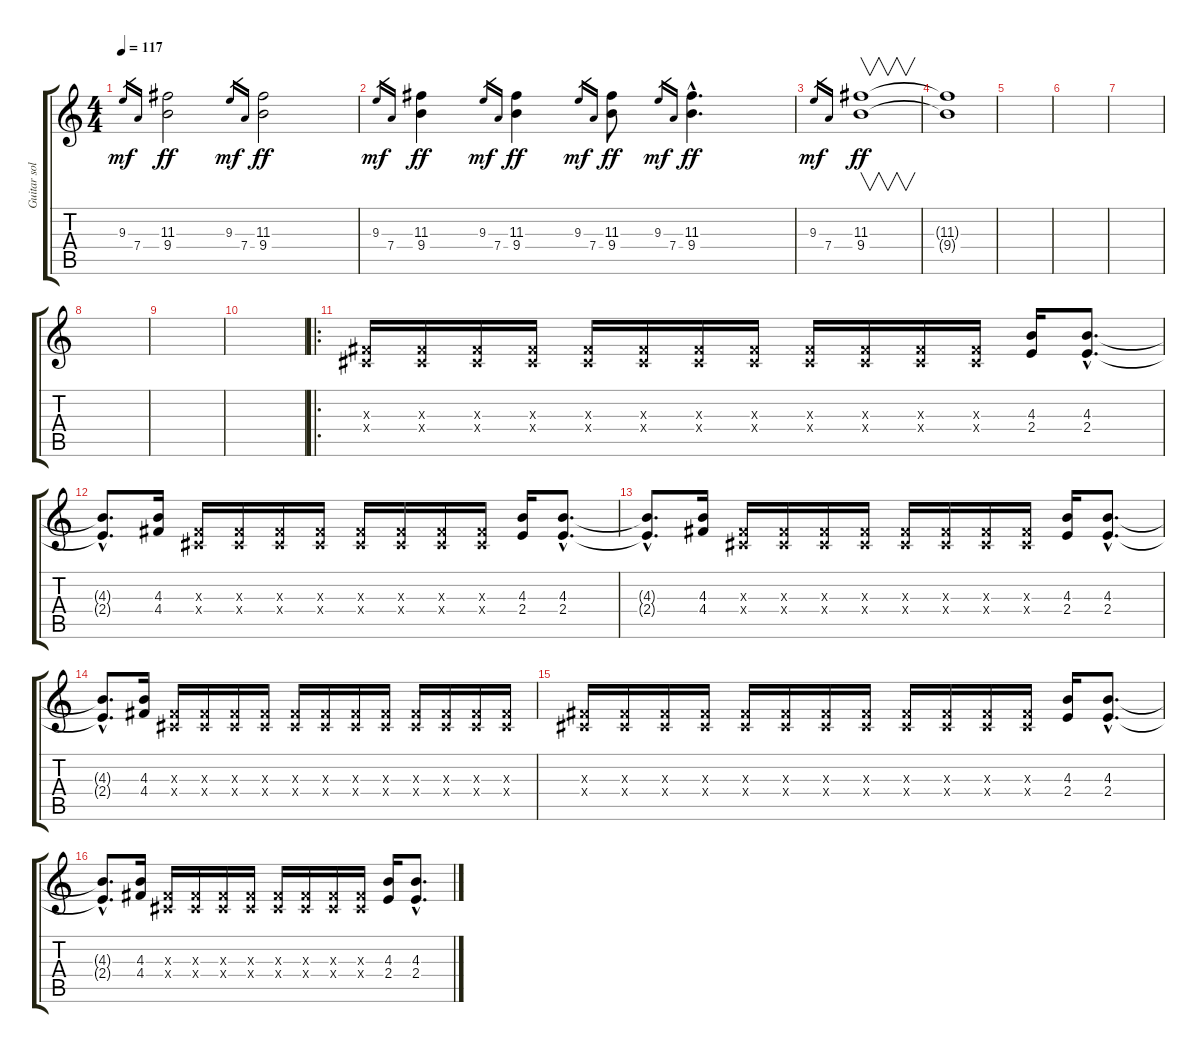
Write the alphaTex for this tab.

\track ("Guitar solo" "Guitar sol") {instrument distortionguitar}
\staff {score tabs}
\tuning (E4 B3 G3 D3 A2 E2) {hide}
\ts (4 4)
\tempo 117
\clef g2
\ks c
9.3.16{gr dy mf} 7.4.16{gr} (11.3 9.4).2{dy ff} 9.3.16{gr dy mf} 7.4.16{gr} (11.3 9.4).2{dy ff} |
9.3.16{gr dy mf} 7.4.16{gr} (11.3 9.4).4{dy ff} 9.3.16{gr dy mf} 7.4.16{gr} (11.3 9.4).4{dy ff} 9.3.16{gr dy mf} 7.4.16{gr} (11.3 9.4).8{dy ff} 9.3.16{gr dy mf} 7.4.16{gr} (11.3{hac} 9.4{hac}).4{d dy ff} |
9.3.16{gr dy mf} 7.4.16{gr} (11.3 9.4).1{v dy ff} |
(11.3{t} 9.4{t}).1 |
|
|
|
|
|
|
\ro
(-1.3{x} -1.4{x}).16 (-1.3{x} -1.4{x}).16 (-1.3{x} -1.4{x}).16 (-1.3{x} -1.4{x}).16 (-1.3{x} -1.4{x}).16 (-1.3{x} -1.4{x}).16 (-1.3{x} -1.4{x}).16 (-1.3{x} -1.4{x}).16 (-1.3{x} -1.4{x}).16 (-1.3{x} -1.4{x}).16 (-1.3{x} -1.4{x}).16 (-1.3{x} -1.4{x}).16 (4.3 2.4).16 (4.3{hac} 2.4{hac}).8{d} |
(4.3{hac t} 2.4{hac t}).8{d} (4.3 4.4).16 (-1.3{x} -1.4{x}).16 (-1.3{x} -1.4{x}).16 (-1.3{x} -1.4{x}).16 (-1.3{x} -1.4{x}).16 (-1.3{x} -1.4{x}).16 (-1.3{x} -1.4{x}).16 (-1.3{x} -1.4{x}).16 (-1.3{x} -1.4{x}).16 (4.3 2.4).16 (4.3{hac} 2.4{hac}).8{d} |
(4.3{hac t} 2.4{hac t}).8{d} (4.3 4.4).16 (-1.3{x} -1.4{x}).16 (-1.3{x} -1.4{x}).16 (-1.3{x} -1.4{x}).16 (-1.3{x} -1.4{x}).16 (-1.3{x} -1.4{x}).16 (-1.3{x} -1.4{x}).16 (-1.3{x} -1.4{x}).16 (-1.3{x} -1.4{x}).16 (4.3 2.4).16 (4.3{hac} 2.4{hac}).8{d} |
(4.3{hac t} 2.4{hac t}).8{d} (4.3 4.4).16 (-1.3{x} -1.4{x}).16 (-1.3{x} -1.4{x}).16 (-1.3{x} -1.4{x}).16 (-1.3{x} -1.4{x}).16 (-1.3{x} -1.4{x}).16 (-1.3{x} -1.4{x}).16 (-1.3{x} -1.4{x}).16 (-1.3{x} -1.4{x}).16 (-1.3{x} -1.4{x}).16 (-1.3{x} -1.4{x}).16 (-1.3{x} -1.4{x}).16 (-1.3{x} -1.4{x}).16 |
(-1.3{x} -1.4{x}).16 (-1.3{x} -1.4{x}).16 (-1.3{x} -1.4{x}).16 (-1.3{x} -1.4{x}).16 (-1.3{x} -1.4{x}).16 (-1.3{x} -1.4{x}).16 (-1.3{x} -1.4{x}).16 (-1.3{x} -1.4{x}).16 (-1.3{x} -1.4{x}).16 (-1.3{x} -1.4{x}).16 (-1.3{x} -1.4{x}).16 (-1.3{x} -1.4{x}).16 (4.3 2.4).16 (4.3{hac} 2.4{hac}).8{d} |
(4.3{hac t} 2.4{hac t}).8{d} (4.3 4.4).16 (-1.3{x} -1.4{x}).16 (-1.3{x} -1.4{x}).16 (-1.3{x} -1.4{x}).16 (-1.3{x} -1.4{x}).16 (-1.3{x} -1.4{x}).16 (-1.3{x} -1.4{x}).16 (-1.3{x} -1.4{x}).16 (-1.3{x} -1.4{x}).16 (4.3 2.4).16 (4.3{hac} 2.4{hac}).8{d}
